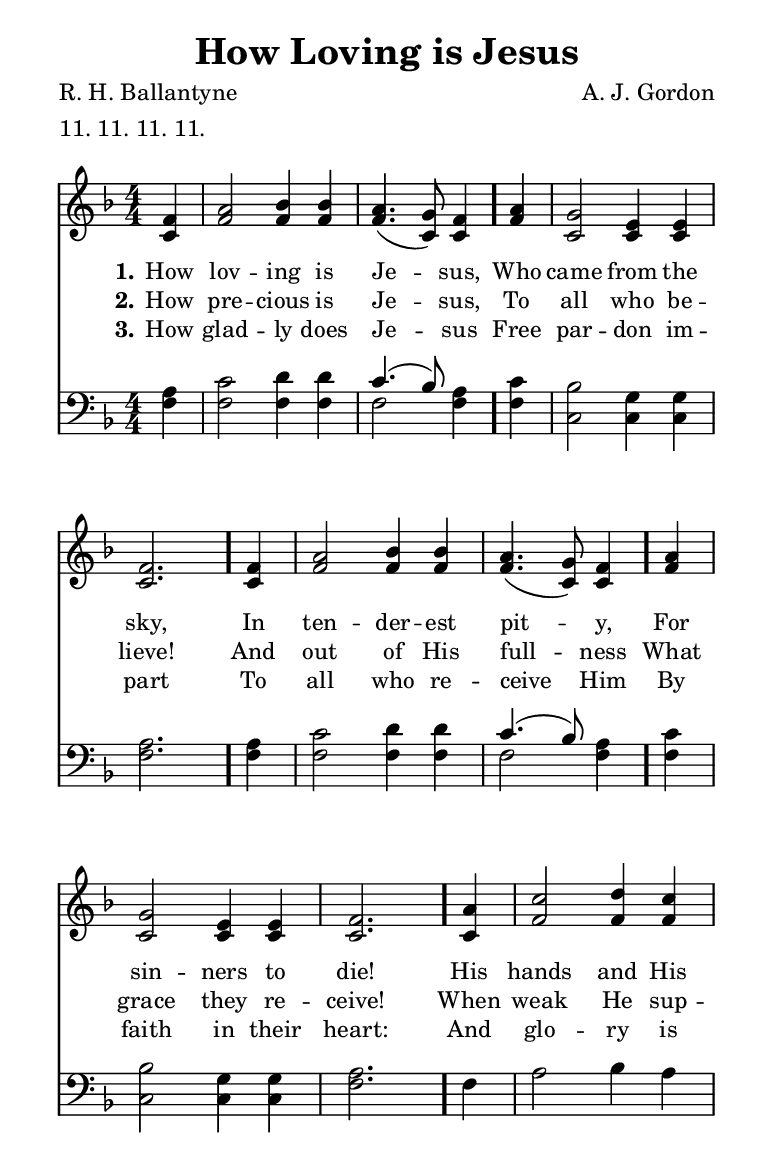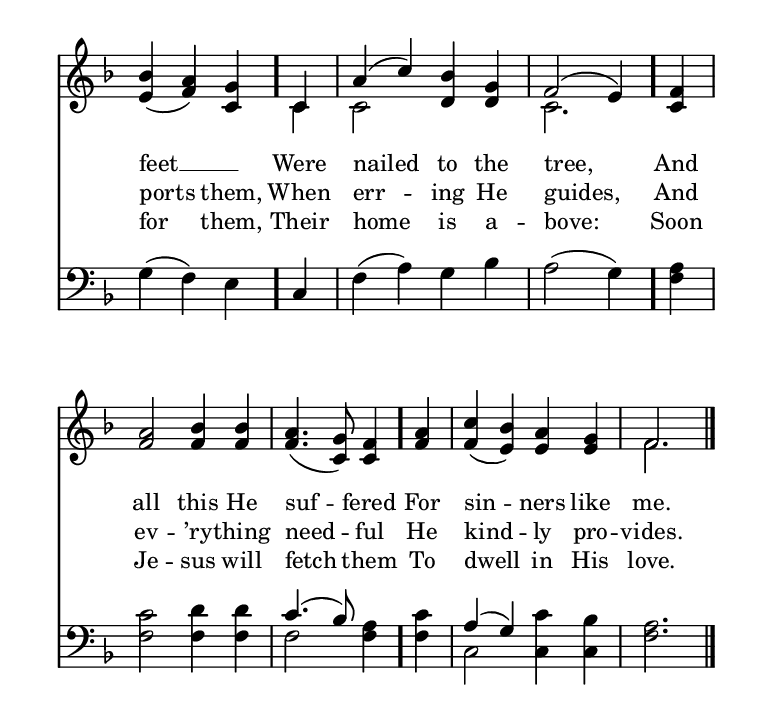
\include "common/global.ily"
\paper {
  \include "common/paper.ily"
}

\header{
  %children
  hymnnumber = "304"
  title = "How Loving is Jesus"
  tunename = "My Jesus, I Love Thee"
  meter = "11. 11. 11. 11."
  poet = "R. H. Ballantyne"
  composer = "A. J. Gordon"
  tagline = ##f
}

global = {
  \include "common/overrides.ily"
  \override Staff.TimeSignature.style = #'numbered
  \time 4/4
  \override Score.MetronomeMark.transparent = ##t % hide all fermata changes too
  \tempo 4=90
  \key f \major
  \partial 4
  \autoBeamOff
}

notesSoprano = {
\global
\relative c' {

  f4 | a2 bes4 bes | a4.( g8) f4
  a4 | g2 e4 e | f2. \eogbreak
  f4 | a2 bes4 bes | a4.( g8) f4
  a4 | g2 e4 e | f2. \eogbreak

  a4 | c2 d4 c | bes( a) g % original has overlapping slurs here
  c,4 | a'( c) bes g | f2( e4) \eogbreak
  f4 | a2 bes4 bes | a4.( g8) f4
  a4 | c( bes) a g | f2. \eogbreak

  \bar "|."

}
}

notesAlto = {
\global
\relative e' {

  c4 | f2 f4 f | f4.( c8) c4
  f4 | c2 c4 c | c2.
  c4 | f2 f4 f | f4.( c8) c4
  f4 | c2 c4 c | c2.

  c4 | f2 f4 f | e( f) c
  c4 | c2 d4 d | c2.
  c4 | f2 f4 f | f4.( c8) c4
  f4 | f( e) e e | f2.

}
}

notesTenor = {
\global
\relative a {

  a4 | c2 d4 d | c4.( bes8) a4
  c4 | bes2 g4 g | a2.
  a4 | c2 d4 d | c4.( bes8) a4
  c4 | bes2 g4 g | a2.

  f4 | a2 bes4 a | g( f) e
  c4 | f( a) g bes | a2( g4)
  a4 | c2 d4 d | c4.( bes8) a4
  c4 | a( g) c bes | a2.

}
}

notesBass = {
\global
\relative f {

  f4 | f2 f4 f | f2 f4
  f4 | c2 c4 c | f2.
  f4 | f2 f4 f | f2 f4
  f4 | c2 c4 c | f2.

  r4 | r1 | r2.
  r4 | r1 | r2.
  f4 | f2 f4 f | f2 f4
  f4 | c2 c4 c | f2.

}
}

wordsA = \lyricmode {
\set stanza = "1."

How lov -- ing is Je -- sus, \bar "."
Who came from the sky, \bar "."
In ten -- der -- est pit -- y, \bar "."
For sin -- ners to die! \bar "."
His hands and His feet __ _ \bar "."
Were nailed to the tree, \bar "."
And all this He suf -- fered \bar "."
For sin -- ners like me. \bar "."

}

wordsB = \lyricmode {
\set stanza = "2."

How pre -- cious is Je -- sus,
To all who be -- lieve!
And out of His full -- ness
What grace they re -- ceive!
When weak He sup -- ports them,
When err -- ing He guides,
And ev -- ’ry -- thing need -- ful
He kind -- ly pro -- vides.

}

wordsC = \lyricmode {
\set stanza = "3."

How glad -- ly does Je -- sus
Free par -- don im -- part
To all who re -- ceive Him
By faith in their heart:
And glo -- ry is for them,
Their home is a -- bove:
Soon Je -- sus will fetch them
To dwell in His love.

}

\score {
  \context ChoirStaff <<
    \context Staff = upper <<
      \set Staff.autoBeaming = ##f
      \set ChoirStaff.systemStartDelimiter = #'SystemStartBar
      \set ChoirStaff.printPartCombineTexts = ##f
      \partcombine #'(2 . 9) \notesSoprano \notesAlto
      \context NullVoice = sopranos { \voiceOne << \notesSoprano >> }
      \context NullVoice = altos { \voiceTwo << \notesAlto >> }
      \context Lyrics = one   \lyricsto sopranos \wordsA
      \context Lyrics = two   \lyricsto sopranos \wordsB
      \context Lyrics = three \lyricsto sopranos \wordsC
    >>
    \context Staff = men <<
      \set Staff.autoBeaming = ##f
      \clef bass
      \set ChoirStaff.printPartCombineTexts = ##f
      \partcombine #'(2 . 9) \notesTenor \notesBass
      \context NullVoice = tenors { \voiceOne << \notesTenor >> }
      \context NullVoice = basses { \voiceTwo << \notesBass >> }
    >>
  >>
  \layout {
    \include "common/layout.ily"
  }
  \midi{
    \include "common/midi.ily"
  }
}

\version "2.19.49"  % necessary for upgrading to future LilyPond versions.

% vi:set et ts=2 sw=2 ai nocindent syntax=lilypond:
